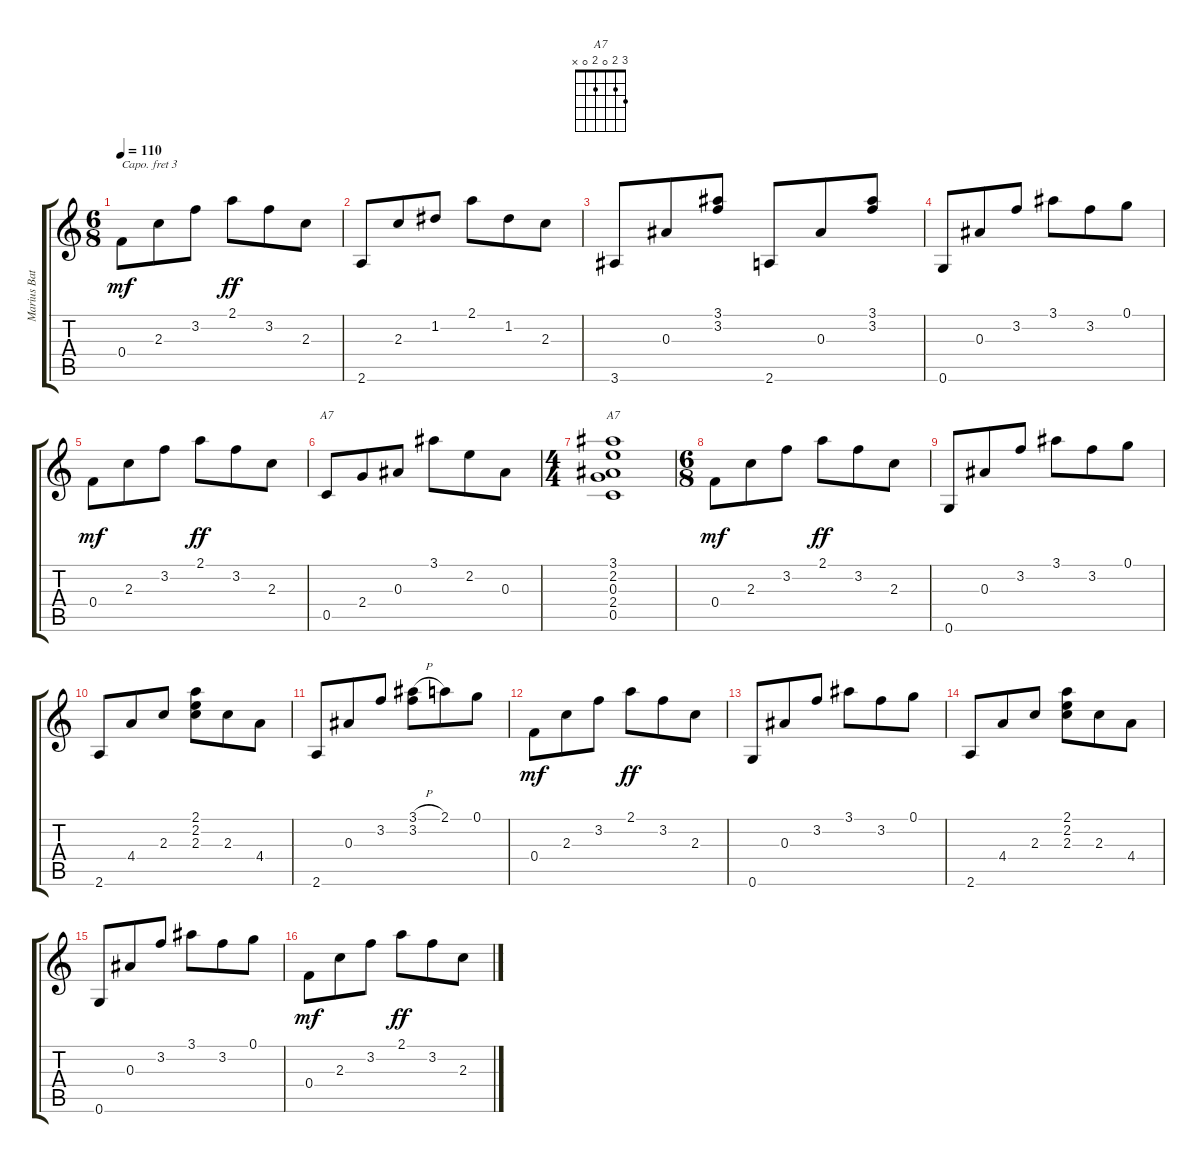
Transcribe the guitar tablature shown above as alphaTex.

\track ("Marius Batu" "Marius Bat") {instrument acousticguitarsteel}
\staff {score tabs}
\capo 3
\tuning (E4 B3 G3 D3 A2 E2) {hide}
\chord ("A7" x 2 0 2 0 x)
\chord ("A7" 3 2 0 2 0 x)
\ts (6 8)
\tempo 110
\clef g2
\ks c
0.4.8{dy mf} 2.3.8 3.2.8 2.1.8{dy ff} 3.2.8 2.3.8 |
2.6.8 2.3.8 1.2.8 2.1.8 1.2.8 2.3.8 |
3.6.8 0.3.8 (3.1 3.2).8 2.6.8 0.3.8 (3.1 3.2).8 |
0.6.8 0.3.8 3.2.8 3.1.8 3.2.8 0.1.8 |
0.4.8{dy mf} 2.3.8 3.2.8 2.1.8{dy ff} 3.2.8 2.3.8 |
0.5.8{ch "A7"} 2.4.8 0.3.8 3.1.8 2.2.8 0.3.8 |
\ts (4 4)
(3.1 2.2 0.3 2.4 0.5).1{ch "A7"} |
\ts (6 8)
0.4.8{dy mf} 2.3.8 3.2.8 2.1.8{dy ff} 3.2.8 2.3.8 |
0.6.8 0.3.8 3.2.8 3.1.8 3.2.8 0.1.8 |
2.6.8 4.4.8 2.3.8 (2.1 2.2 2.3).8 2.3.8 4.4.8 |
2.6.8 0.3.8 3.2.8 (3.1{h} 3.2).8 2.1.8 0.1.8 |
0.4.8{dy mf} 2.3.8 3.2.8 2.1.8{dy ff} 3.2.8 2.3.8 |
0.6.8 0.3.8 3.2.8 3.1.8 3.2.8 0.1.8 |
2.6.8 4.4.8 2.3.8 (2.1 2.2 2.3).8 2.3.8 4.4.8 |
0.6.8 0.3.8 3.2.8 3.1.8 3.2.8 0.1.8 |
0.4.8{dy mf} 2.3.8 3.2.8 2.1.8{dy ff} 3.2.8 2.3.8
